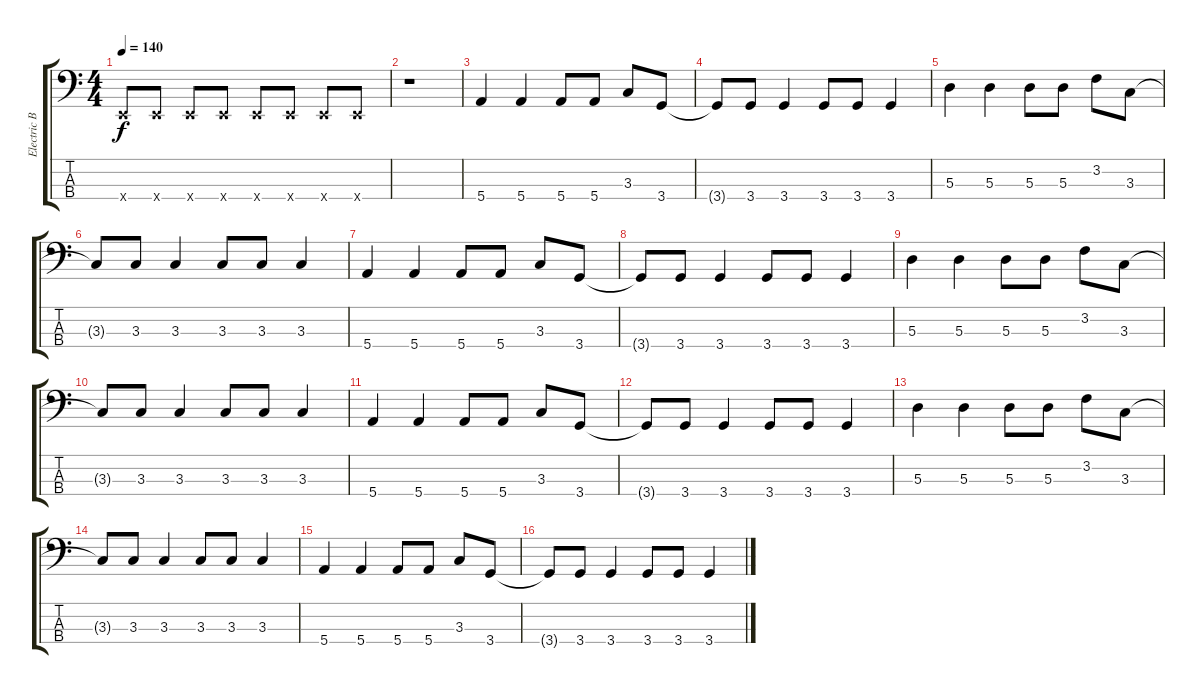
\track ("Electric Bass (Greg K)" "Electric B") {instrument acousticguitarnylon}
\staff {score tabs}
\tuning (G2 D2 A1 E1) {hide}
\ts (4 4)
\tempo 140
\clef f4
\ks c
0.4{x}.8{dy f instrument acousticguitarnylon} 0.4{x}.8 0.4{x}.8 0.4{x}.8 0.4{x}.8 0.4{x}.8 0.4{x}.8 0.4{x}.8 |
r.1 |
5.4.4 5.4.4 5.4.8 5.4.8 3.3.8 3.4.8 |
3.4{t}.8 3.4.8 3.4.4 3.4.8 3.4.8 3.4.4 |
5.3.4 5.3.4 5.3.8 5.3.8 3.2.8 3.3.8 |
3.3{t}.8 3.3.8 3.3.4 3.3.8 3.3.8 3.3.4 |
5.4.4 5.4.4 5.4.8 5.4.8 3.3.8 3.4.8 |
3.4{t}.8 3.4.8 3.4.4 3.4.8 3.4.8 3.4.4 |
5.3.4 5.3.4 5.3.8 5.3.8 3.2.8 3.3.8 |
3.3{t}.8 3.3.8 3.3.4 3.3.8 3.3.8 3.3.4 |
5.4.4 5.4.4 5.4.8 5.4.8 3.3.8 3.4.8 |
3.4{t}.8 3.4.8 3.4.4 3.4.8 3.4.8 3.4.4 |
5.3.4 5.3.4 5.3.8 5.3.8 3.2.8 3.3.8 |
3.3{t}.8 3.3.8 3.3.4 3.3.8 3.3.8 3.3.4 |
5.4.4 5.4.4 5.4.8 5.4.8 3.3.8 3.4.8 |
3.4{t}.8 3.4.8 3.4.4 3.4.8 3.4.8 3.4.4
